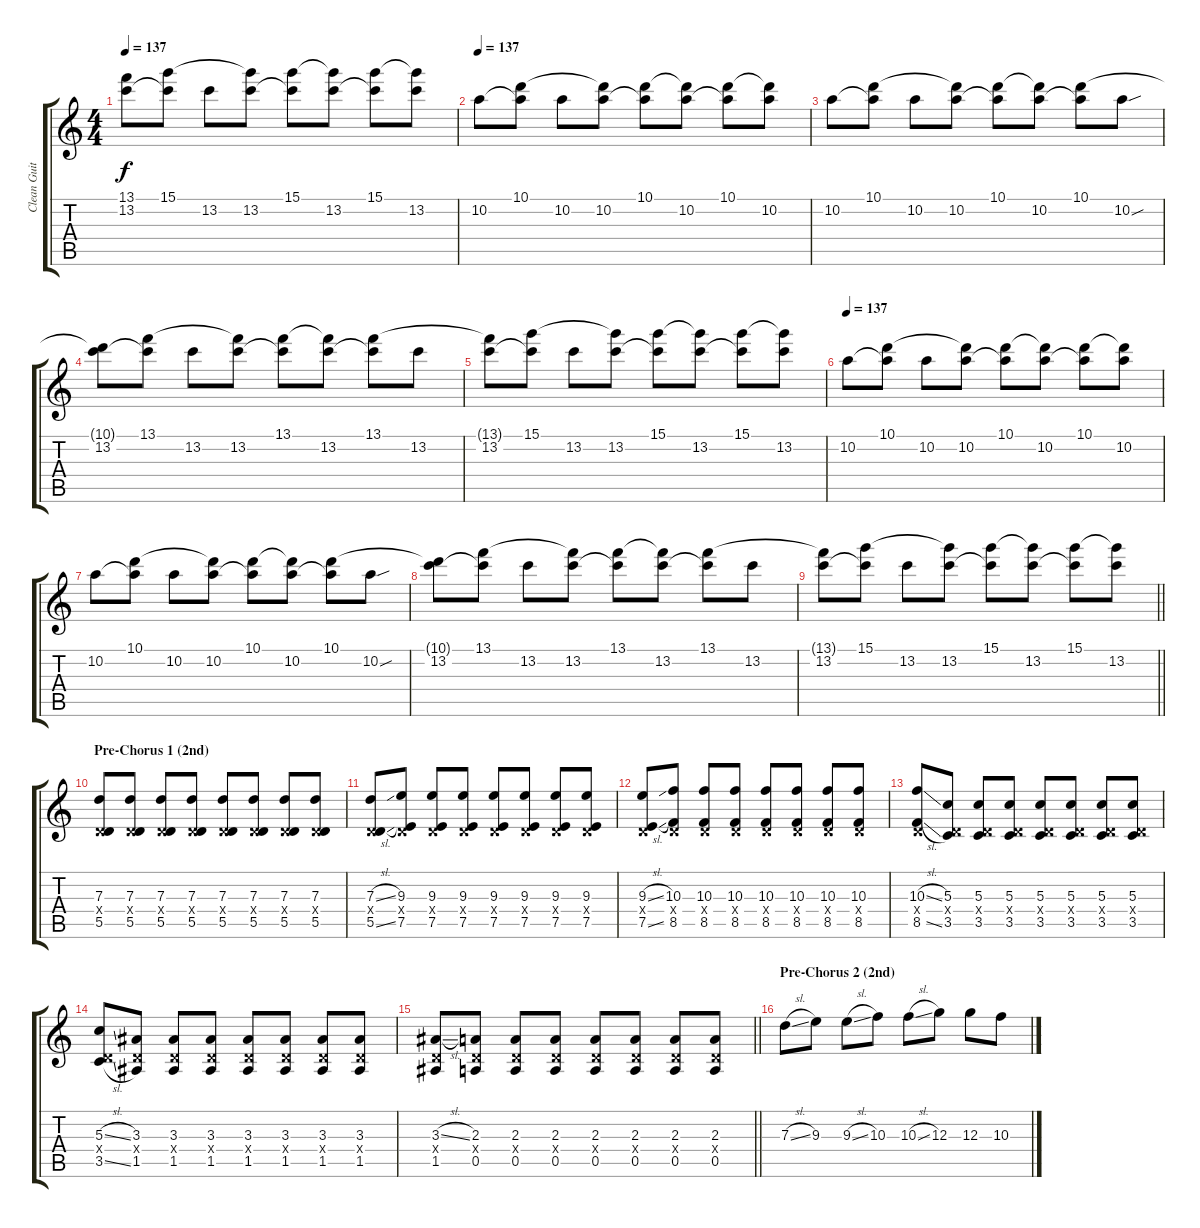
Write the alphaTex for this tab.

\track ("Clean Guitar (Mike)" "Clean Guit") {instrument distortionguitar}
\staff {score tabs}
\tuning (E4 B3 G3 D3 A2 E2) {hide}
\ts (4 4)
\tempo 137
\clef g2
\ks c
(13.1{t} 13.2).8{dy f} (15.1 13.2{t}).8 13.2.8 (15.1{t} 13.2).8 (15.1 13.2{t}).8 (15.1{t} 13.2).8 (15.1 13.2{t}).8 (15.1{t} 13.2).8 |
\tempo 137
10.2.8 (10.1 10.2{t}).8 10.2.8 (10.1{t} 10.2).8 (10.1 10.2{t}).8 (10.1{t} 10.2).8 (10.1 10.2{t}).8 (10.1{t} 10.2).8 |
10.2.8 (10.1 10.2{t}).8 10.2.8 (10.1{t} 10.2).8 (10.1 10.2{t}).8 (10.1{t} 10.2).8 (10.1 10.2{t}).8 10.2{sou}.8 |
(10.1{t} 13.2).8 (13.1 13.2{t}).8 13.2.8 (13.1{t} 13.2).8 (13.1 13.2{t}).8 (13.1{t} 13.2).8 (13.1 13.2{t}).8 13.2.8 |
(13.1{t} 13.2).8 (15.1 13.2{t}).8 13.2.8 (15.1{t} 13.2).8 (15.1 13.2{t}).8 (15.1{t} 13.2).8 (15.1 13.2{t}).8 (15.1{t} 13.2).8 |
\tempo 137
10.2.8 (10.1 10.2{t}).8 10.2.8 (10.1{t} 10.2).8 (10.1 10.2{t}).8 (10.1{t} 10.2).8 (10.1 10.2{t}).8 (10.1{t} 10.2).8 |
10.2.8 (10.1 10.2{t}).8 10.2.8 (10.1{t} 10.2).8 (10.1 10.2{t}).8 (10.1{t} 10.2).8 (10.1 10.2{t}).8 10.2{sou}.8 |
(10.1{t} 13.2).8 (13.1 13.2{t}).8 13.2.8 (13.1{t} 13.2).8 (13.1 13.2{t}).8 (13.1{t} 13.2).8 (13.1 13.2{t}).8 13.2.8 |
\barLineRight lightlight
(13.1{t} 13.2).8 (15.1 13.2{t}).8 13.2.8 (15.1{t} 13.2).8 (15.1 13.2{t}).8 (15.1{t} 13.2).8 (15.1 13.2{t}).8 (15.1{t} 13.2).8 |
\section ("" "Pre-Chorus 1 (2nd)")
(7.3 0.4{x} 5.5).8 (7.3 0.4{x} 5.5).8 (7.3 0.4{x} 5.5).8 (7.3 0.4{x} 5.5).8 (7.3 0.4{x} 5.5).8 (7.3 0.4{x} 5.5).8 (7.3 0.4{x} 5.5).8 (7.3 0.4{x} 5.5).8 |
(7.3{sl} 0.4{x} 5.5{sl}).8 (9.3 0.4{x} 7.5).8 (9.3 0.4{x} 7.5).8 (9.3 0.4{x} 7.5).8 (9.3 0.4{x} 7.5).8 (9.3 0.4{x} 7.5).8 (9.3 0.4{x} 7.5).8 (9.3 0.4{x} 7.5).8 |
(9.3{sl} 0.4{x} 7.5{sl}).8 (10.3 0.4{x} 8.5).8 (10.3 0.4{x} 8.5).8 (10.3 0.4{x} 8.5).8 (10.3 0.4{x} 8.5).8 (10.3 0.4{x} 8.5).8 (10.3 0.4{x} 8.5).8 (10.3 0.4{x} 8.5).8 |
(10.3{sl} 0.4{x} 8.5{sl}).8 (5.3 0.4{x} 3.5).8 (5.3 0.4{x} 3.5).8 (5.3 0.4{x} 3.5).8 (5.3 0.4{x} 3.5).8 (5.3 0.4{x} 3.5).8 (5.3 0.4{x} 3.5).8 (5.3 0.4{x} 3.5).8 |
(5.3{sl} 0.4{x} 3.5{sl}).8 (3.3 0.4{x} 1.5).8 (3.3 0.4{x} 1.5).8 (3.3 0.4{x} 1.5).8 (3.3 0.4{x} 1.5).8 (3.3 0.4{x} 1.5).8 (3.3 0.4{x} 1.5).8 (3.3 0.4{x} 1.5).8 |
\barLineRight lightlight
(3.3{sl} 0.4{x} 1.5).8 (2.3 0.4{x} 0.5).8 (2.3 0.4{x} 0.5).8 (2.3 0.4{x} 0.5).8 (2.3 0.4{x} 0.5).8 (2.3 0.4{x} 0.5).8 (2.3 0.4{x} 0.5).8 (2.3 0.4{x} 0.5).8 |
\section ("" "Pre-Chorus 2 (2nd)")
7.3{sl}.8 9.3.8 9.3{sl}.8 10.3.8 10.3{sl}.8 12.3.8 12.3.8 10.3.8
